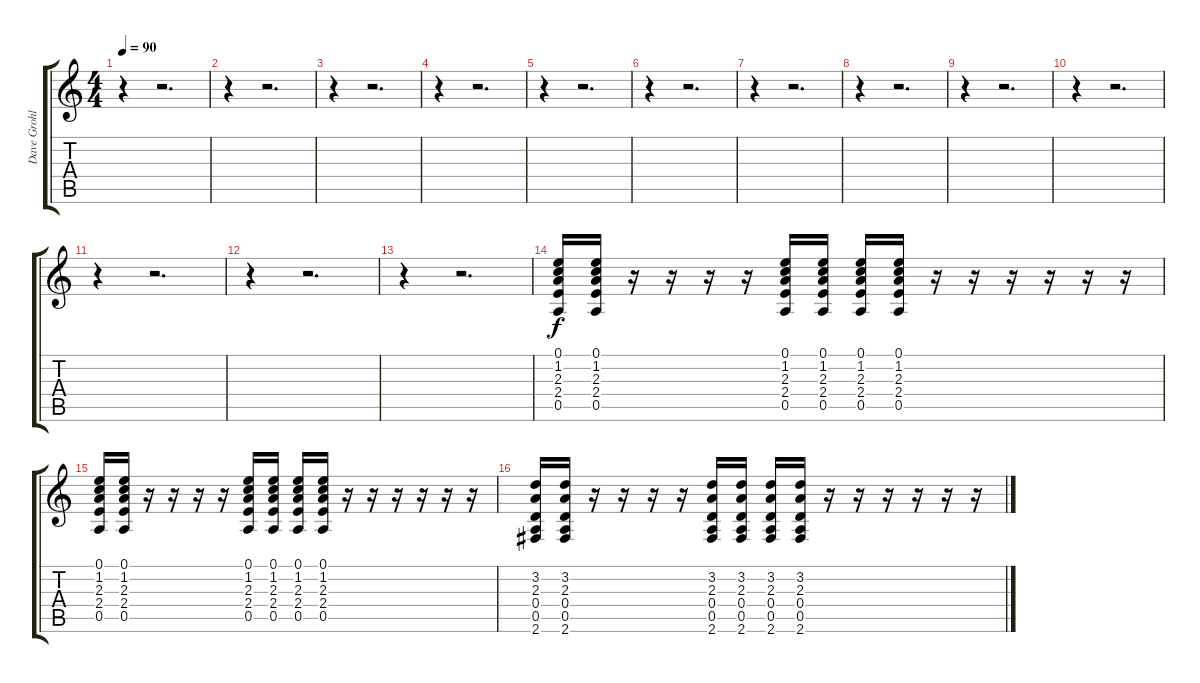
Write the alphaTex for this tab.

\track ("Dave Grohl - Rhythm Guitar" "Dave Grohl") {instrument overdrivenguitar}
\staff {score tabs}
\tuning (E4 B3 G3 D3 A2 E2) {hide}
\ts (4 4)
\tempo 90
\clef g2
\ks c
r.4{dy f instrument overdrivenguitar} r.2{d} |
r.4 r.2{d} |
r.4 r.2{d} |
r.4 r.2{d} |
r.4 r.2{d} |
r.4 r.2{d} |
r.4 r.2{d} |
r.4 r.2{d} |
r.4 r.2{d} |
r.4 r.2{d} |
r.4 r.2{d} |
r.4 r.2{d} |
r.4 r.2{d} |
(0.1 1.2 2.3 2.4 0.5).16 (0.1 1.2 2.3 2.4 0.5).16 r.16 r.16 r.16 r.16 (0.1 1.2 2.3 2.4 0.5).16 (0.1 1.2 2.3 2.4 0.5).16 (0.1 1.2 2.3 2.4 0.5).16 (0.1 1.2 2.3 2.4 0.5).16 r.16 r.16 r.16 r.16 r.16 r.16 |
(0.1 1.2 2.3 2.4 0.5).16 (0.1 1.2 2.3 2.4 0.5).16 r.16 r.16 r.16 r.16 (0.1 1.2 2.3 2.4 0.5).16 (0.1 1.2 2.3 2.4 0.5).16 (0.1 1.2 2.3 2.4 0.5).16 (0.1 1.2 2.3 2.4 0.5).16 r.16 r.16 r.16 r.16 r.16 r.16 |
(3.2 2.3 0.4 0.5 2.6).16 (3.2 2.3 0.4 0.5 2.6).16 r.16 r.16 r.16 r.16 (3.2 2.3 0.4 0.5 2.6).16 (3.2 2.3 0.4 0.5 2.6).16 (3.2 2.3 0.4 0.5 2.6).16 (3.2 2.3 0.4 0.5 2.6).16 r.16 r.16 r.16 r.16 r.16 r.16
